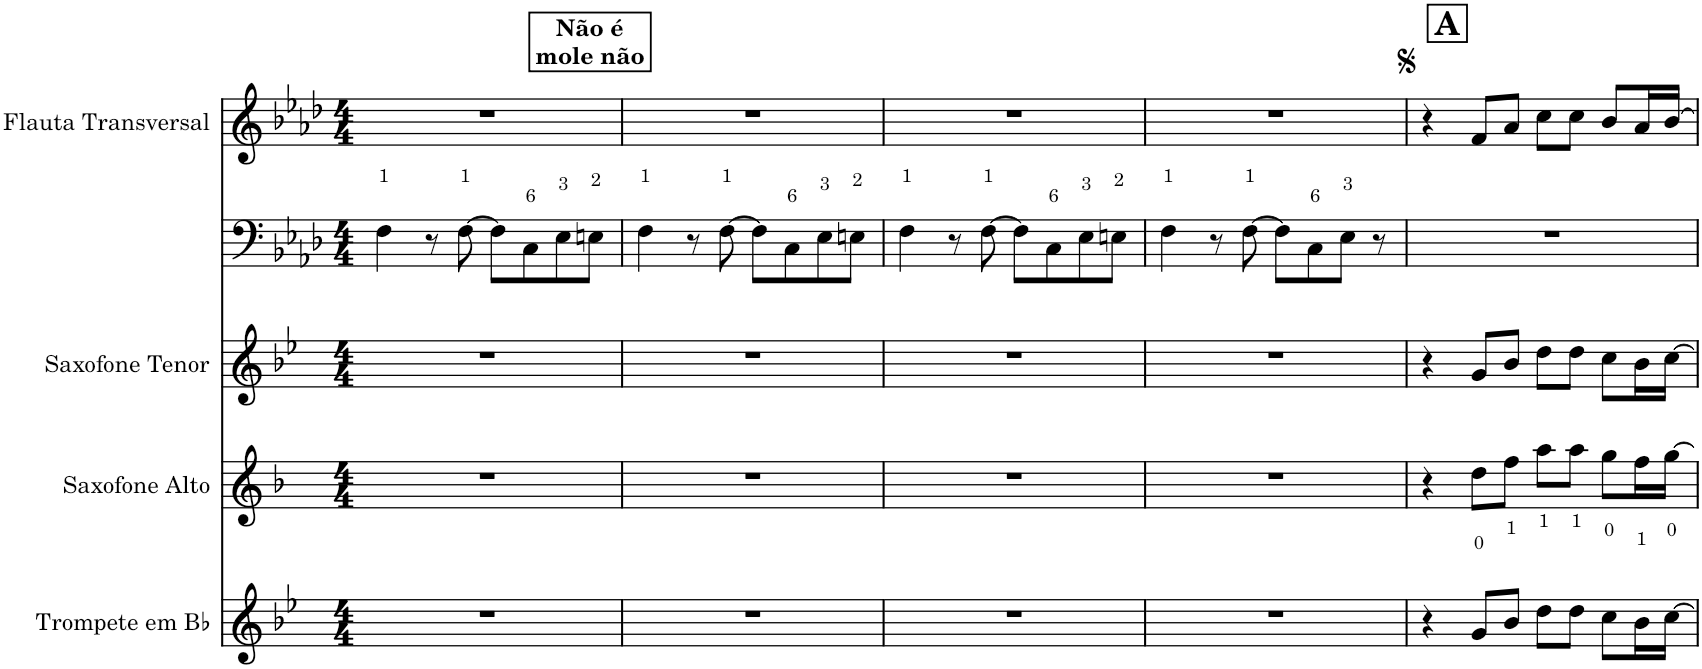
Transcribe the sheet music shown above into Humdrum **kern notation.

**kern	**kern	**kern	**kern	**kern
*part5	*part4	*part3	*part2	*part1
*staff5	*staff4	*staff3	*staff2	*staff1
*I"Trompete em Bb	*I"Saxofone Alto	*I"Saxofone Tenor	*I"Bone 1	*I"Flauta Transversal
*I'Tpt. em Bb	*	*I'Sax. Tn.	*	*I'Fl.
*clefG2	*clefG2	*clefG2	*clefF4	*clefG2
*Trd1c2	*Trd5c9	*Trd8c14	*	*
*k[b-e-]	*k[b-]	*k[b-e-]	*k[b-e-a-d-]	*k[b-e-a-d-]
*g:	*d:	*g:	*f:	*f:
*M4/4	*M4/4	*M4/4	*M4/4	*M4/4
!!LO:REH:place=s1:a:t=mole não
!!LO:REH:place=s1:a:B:cj:fs=10:t=Não é
=1	=1	=1	=1	=1
1r	1r	1r	4F\	1r
.	.	.	8r	.
.	.	.	[8F\	.
.	.	.	8F\L]	.
.	.	.	8C\	.
.	.	.	8E-\	.
.	.	.	8En\J	.
=2	=2	=2	=2	=2
1r	1r	1r	4F\	1r
.	.	.	8r	.
.	.	.	[8F\	.
.	.	.	8F\L]	.
.	.	.	8C\	.
.	.	.	8E-\	.
.	.	.	8En\J	.
=3	=3	=3	=3	=3
1r	1r	1r	4F\	1r
.	.	.	8r	.
.	.	.	[8F\	.
.	.	.	8F\L]	.
.	.	.	8C\	.
.	.	.	8E-\	.
.	.	.	8En\J	.
=4	=4	=4	=4	=4
1r	1r	1r	4F\	1r
.	.	.	8r	.
.	.	.	[8F\	.
.	.	.	8F\L]	.
.	.	.	8C\	.
.	.	.	8E-\J	.
.	.	.	8r	.
!!LO:REH:place=s1:a:B:cj:fs=14:t=A:qo=1
=5	=5	=5	=5	=5
4r	4r	4r	1r	4r
8g/L	8dd\L	8g/L	.	8f/L
8b-/J	8ff\J	8b-/J	.	8a-/J
8dd\L	8aa\L	8dd\L	.	8cc\L
8dd\J	8aa\J	8dd\J	.	8cc\J
8cc\L	8gg\L	8cc\L	.	8b-/L
16b-\L	16ff\L	16b-\L	.	16a-/L
[16cc\JJ	[16gg\JJ	[16cc\JJ	.	[16b-/JJ
=	=	=	=	=
*-	*-	*-	*-	*-
